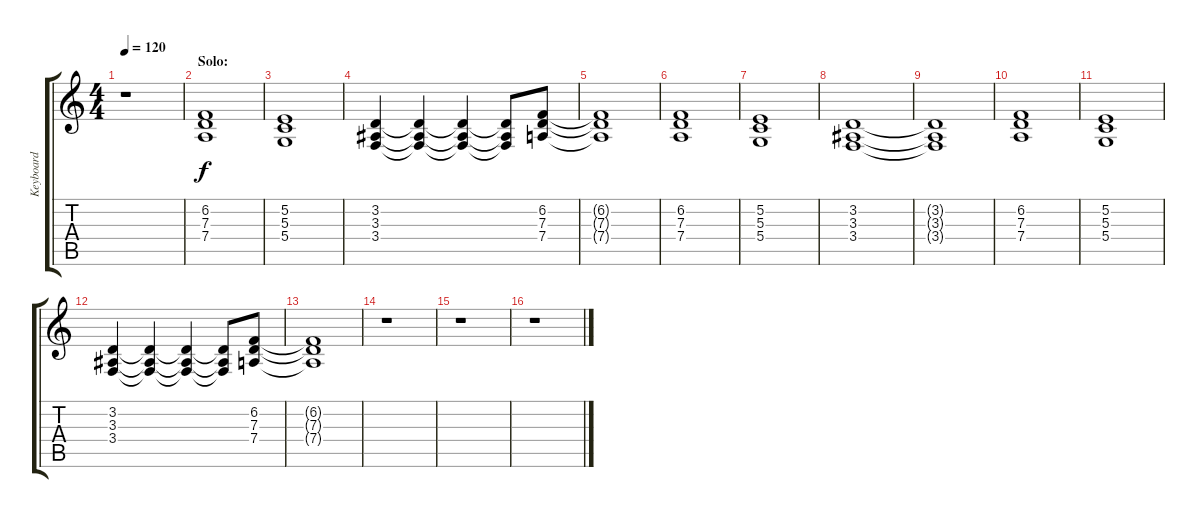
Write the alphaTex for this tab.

\track ("Keyboard" "Keyboard") {instrument stringensemble1}
\staff {score tabs}
\tuning (E4 B3 G3 D3 A2 E2) {hide}
\ts (4 4)
\tempo 120
\clef g2
\ks c
r.1{dy f} |
\section ("" "Solo:")
(6.2 7.3 7.4).1{volume 8 instrument stringensemble1} |
(5.2 5.3 5.4).1 |
(3.2 3.3 3.4).4 (3.2{t} 3.3{t} 3.4{t}).4 (3.2{t} 3.3{t} 3.4{t}).4 (3.2{t} 3.3{t} 3.4{t}).8 (6.2 7.3 7.4).8 |
(6.2{t} 7.3{t} 7.4{t}).1 |
(6.2 7.3 7.4).1 |
(5.2 5.3 5.4).1 |
(3.2 3.3 3.4).1 |
(3.2{t} 3.3{t} 3.4{t}).1 |
(6.2 7.3 7.4).1 |
(5.2 5.3 5.4).1 |
(3.2 3.3 3.4).4 (3.2{t} 3.3{t} 3.4{t}).4 (3.2{t} 3.3{t} 3.4{t}).4 (3.2{t} 3.3{t} 3.4{t}).8 (6.2 7.3 7.4).8 |
(6.2{t} 7.3{t} 7.4{t}).1 |
r.1 |
r.1 |
r.1
